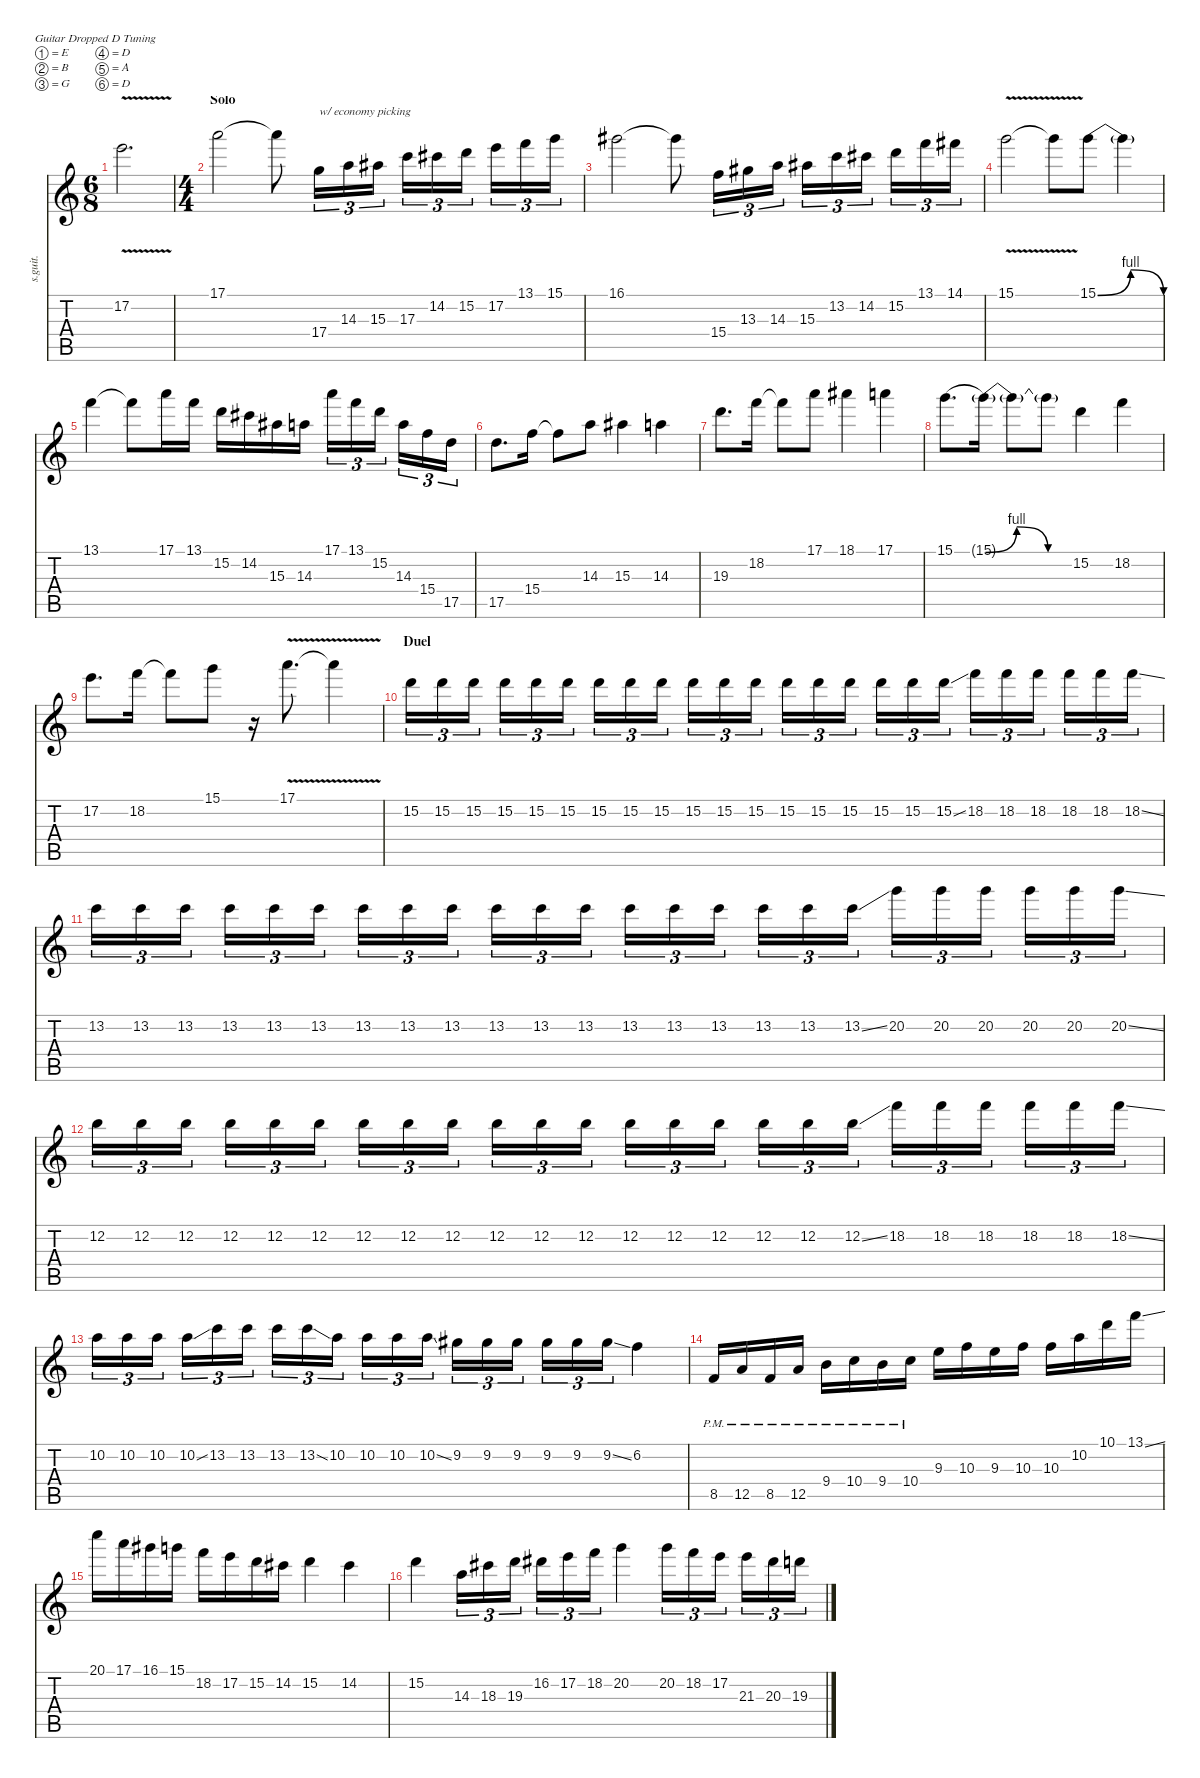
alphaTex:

\defaultSystemsLayout 4
\hideDynamics
\bracketExtendMode nobrackets
\track ("Lead - Synyster Gates" "s.guit.") {instrument distortionguitar}
\staff {score tabs}
\tuning (E4 B3 G3 D3 A2 D2)
\ts (6 8)
\tempo (130 hide)
\clef g2
\ks c
17.2{v}.2{d lyrics (0 "") lyrics (1 "") lyrics (2 "") lyrics (3 "") lyrics (4 "") dy f} |
\ts (4 4)
\beaming (8 2 2 2 2)
\section ("" "Solo")
17.1.2{lyrics (0 "") lyrics (1 "") lyrics (2 "") lyrics (3 "") lyrics (4 "")} 17.1{t}.8{lyrics (0 "") lyrics (1 "") lyrics (2 "") lyrics (3 "") lyrics (4 "")} 17.4.16{tu (3 2) txt "w/ economy picking" lyrics (0 "") lyrics (1 "") lyrics (2 "") lyrics (3 "") lyrics (4 "")} 14.3.16{tu (3 2) lyrics (0 "") lyrics (1 "") lyrics (2 "") lyrics (3 "") lyrics (4 "")} 15.3{acc #}.16{tu (3 2) lyrics (0 "") lyrics (1 "") lyrics (2 "") lyrics (3 "") lyrics (4 "")} 17.3.16{tu (3 2) lyrics (0 "") lyrics (1 "") lyrics (2 "") lyrics (3 "") lyrics (4 "")} 14.2{acc #}.16{tu (3 2) lyrics (0 "") lyrics (1 "") lyrics (2 "") lyrics (3 "") lyrics (4 "")} 15.2.16{tu (3 2) lyrics (0 "") lyrics (1 "") lyrics (2 "") lyrics (3 "") lyrics (4 "")} 17.2.16{tu (3 2) lyrics (0 "") lyrics (1 "") lyrics (2 "") lyrics (3 "") lyrics (4 "")} 13.1.16{tu (3 2) lyrics (0 "") lyrics (1 "") lyrics (2 "") lyrics (3 "") lyrics (4 "")} 15.1.16{tu (3 2) lyrics (0 "") lyrics (1 "") lyrics (2 "") lyrics (3 "") lyrics (4 "")} |
16.1{acc #}.2{lyrics (0 "") lyrics (1 "") lyrics (2 "") lyrics (3 "") lyrics (4 "")} 16.1{t acc #}.8{lyrics (0 "") lyrics (1 "") lyrics (2 "") lyrics (3 "") lyrics (4 "")} 15.4.16{tu (3 2) lyrics (0 "") lyrics (1 "") lyrics (2 "") lyrics (3 "") lyrics (4 "")} 13.3{acc #}.16{tu (3 2) lyrics (0 "") lyrics (1 "") lyrics (2 "") lyrics (3 "") lyrics (4 "")} 14.3.16{tu (3 2) lyrics (0 "") lyrics (1 "") lyrics (2 "") lyrics (3 "") lyrics (4 "")} 15.3{acc #}.16{tu (3 2) lyrics (0 "") lyrics (1 "") lyrics (2 "") lyrics (3 "") lyrics (4 "")} 13.2.16{tu (3 2) lyrics (0 "") lyrics (1 "") lyrics (2 "") lyrics (3 "") lyrics (4 "")} 14.2{acc #}.16{tu (3 2) lyrics (0 "") lyrics (1 "") lyrics (2 "") lyrics (3 "") lyrics (4 "")} 15.2.16{tu (3 2) lyrics (0 "") lyrics (1 "") lyrics (2 "") lyrics (3 "") lyrics (4 "")} 13.1.16{tu (3 2) lyrics (0 "") lyrics (1 "") lyrics (2 "") lyrics (3 "") lyrics (4 "")} 14.1{acc #}.16{tu (3 2) lyrics (0 "") lyrics (1 "") lyrics (2 "") lyrics (3 "") lyrics (4 "")} |
15.1{v}.2{lyrics (0 "") lyrics (1 "") lyrics (2 "") lyrics (3 "") lyrics (4 "")} 15.1{t}.8{lyrics (0 "") lyrics (1 "") lyrics (2 "") lyrics (3 "") lyrics (4 "")} 15.1{be (bendrelease 0 0 30 4 30 4 60 0)}.8{lyrics (0 "") lyrics (1 "") lyrics (2 "") lyrics (3 "") lyrics (4 "")} 15.1{t}.4{lyrics (0 "") lyrics (1 "") lyrics (2 "") lyrics (3 "") lyrics (4 "")} |
13.1.4{lyrics (0 "") lyrics (1 "") lyrics (2 "") lyrics (3 "") lyrics (4 "")} 13.1{t}.8{lyrics (0 "") lyrics (1 "") lyrics (2 "") lyrics (3 "") lyrics (4 "")} 17.1.16{lyrics (0 "") lyrics (1 "") lyrics (2 "") lyrics (3 "") lyrics (4 "")} 13.1.16{lyrics (0 "") lyrics (1 "") lyrics (2 "") lyrics (3 "") lyrics (4 "")} 15.2.16{lyrics (0 "") lyrics (1 "") lyrics (2 "") lyrics (3 "") lyrics (4 "")} 14.2{acc #}.16{lyrics (0 "") lyrics (1 "") lyrics (2 "") lyrics (3 "") lyrics (4 "")} 15.3{acc #}.16{lyrics (0 "") lyrics (1 "") lyrics (2 "") lyrics (3 "") lyrics (4 "")} 14.3.16{lyrics (0 "") lyrics (1 "") lyrics (2 "") lyrics (3 "") lyrics (4 "")} 17.1.16{tu (3 2) lyrics (0 "") lyrics (1 "") lyrics (2 "") lyrics (3 "") lyrics (4 "")} 13.1.16{tu (3 2) lyrics (0 "") lyrics (1 "") lyrics (2 "") lyrics (3 "") lyrics (4 "")} 15.2.16{tu (3 2) lyrics (0 "") lyrics (1 "") lyrics (2 "") lyrics (3 "") lyrics (4 "")} 14.3.16{tu (3 2) lyrics (0 "") lyrics (1 "") lyrics (2 "") lyrics (3 "") lyrics (4 "")} 15.4.16{tu (3 2) lyrics (0 "") lyrics (1 "") lyrics (2 "") lyrics (3 "") lyrics (4 "")} 17.5.16{tu (3 2) lyrics (0 "") lyrics (1 "") lyrics (2 "") lyrics (3 "") lyrics (4 "")} |
17.5.8{d lyrics (0 "") lyrics (1 "") lyrics (2 "") lyrics (3 "") lyrics (4 "")} 15.4.16{lyrics (0 "") lyrics (1 "") lyrics (2 "") lyrics (3 "") lyrics (4 "")} 15.4{t}.8{lyrics (0 "") lyrics (1 "") lyrics (2 "") lyrics (3 "") lyrics (4 "")} 14.3.8{lyrics (0 "") lyrics (1 "") lyrics (2 "") lyrics (3 "") lyrics (4 "")} 15.3{acc #}.4{lyrics (0 "") lyrics (1 "") lyrics (2 "") lyrics (3 "") lyrics (4 "")} 14.3.4{lyrics (0 "") lyrics (1 "") lyrics (2 "") lyrics (3 "") lyrics (4 "")} |
19.3.8{d lyrics (0 "") lyrics (1 "") lyrics (2 "") lyrics (3 "") lyrics (4 "")} 18.2.16{lyrics (0 "") lyrics (1 "") lyrics (2 "") lyrics (3 "") lyrics (4 "")} 18.2{t}.8{lyrics (0 "") lyrics (1 "") lyrics (2 "") lyrics (3 "") lyrics (4 "")} 17.1.8{lyrics (0 "") lyrics (1 "") lyrics (2 "") lyrics (3 "") lyrics (4 "")} 18.1{acc #}.4{lyrics (0 "") lyrics (1 "") lyrics (2 "") lyrics (3 "") lyrics (4 "")} 17.1.4{lyrics (0 "") lyrics (1 "") lyrics (2 "") lyrics (3 "") lyrics (4 "")} |
15.1{be (hold 0 0 60 0)}.8{d lyrics (0 "") lyrics (1 "") lyrics (2 "") lyrics (3 "") lyrics (4 "")} 15.1{be (bendrelease 0 0 15 4 30 4 60 0) t}.16{lyrics (0 "") lyrics (1 "") lyrics (2 "") lyrics (3 "") lyrics (4 "")} 15.1{t}.8{lyrics (0 "") lyrics (1 "") lyrics (2 "") lyrics (3 "") lyrics (4 "")} 15.1{be (hold 0 0 60 0) t}.8{lyrics (0 "") lyrics (1 "") lyrics (2 "") lyrics (3 "") lyrics (4 "")} 15.2.4{lyrics (0 "") lyrics (1 "") lyrics (2 "") lyrics (3 "") lyrics (4 "")} 18.2.4{lyrics (0 "") lyrics (1 "") lyrics (2 "") lyrics (3 "") lyrics (4 "")} |
17.2.8{d lyrics (0 "") lyrics (1 "") lyrics (2 "") lyrics (3 "") lyrics (4 "")} 18.2.16{lyrics (0 "") lyrics (1 "") lyrics (2 "") lyrics (3 "") lyrics (4 "")} 18.2{t}.8{lyrics (0 "") lyrics (1 "") lyrics (2 "") lyrics (3 "") lyrics (4 "")} 15.1.8{lyrics (0 "") lyrics (1 "") lyrics (2 "") lyrics (3 "") lyrics (4 "")} r.16 17.1{v}.8{d lyrics (0 "") lyrics (1 "") lyrics (2 "") lyrics (3 "") lyrics (4 "")} 17.1{t}.4{lyrics (0 "") lyrics (1 "") lyrics (2 "") lyrics (3 "") lyrics (4 "")} |
\section ("" "Duel")
15.2.16{tu (3 2) lyrics (0 "") lyrics (1 "") lyrics (2 "") lyrics (3 "") lyrics (4 "")} 15.2.16{tu (3 2) lyrics (0 "") lyrics (1 "") lyrics (2 "") lyrics (3 "") lyrics (4 "")} 15.2.16{tu (3 2) lyrics (0 "") lyrics (1 "") lyrics (2 "") lyrics (3 "") lyrics (4 "")} 15.2.16{tu (3 2) lyrics (0 "") lyrics (1 "") lyrics (2 "") lyrics (3 "") lyrics (4 "")} 15.2.16{tu (3 2) lyrics (0 "") lyrics (1 "") lyrics (2 "") lyrics (3 "") lyrics (4 "")} 15.2.16{tu (3 2) lyrics (0 "") lyrics (1 "") lyrics (2 "") lyrics (3 "") lyrics (4 "")} 15.2.16{tu (3 2) lyrics (0 "") lyrics (1 "") lyrics (2 "") lyrics (3 "") lyrics (4 "")} 15.2.16{tu (3 2) lyrics (0 "") lyrics (1 "") lyrics (2 "") lyrics (3 "") lyrics (4 "")} 15.2.16{tu (3 2) lyrics (0 "") lyrics (1 "") lyrics (2 "") lyrics (3 "") lyrics (4 "")} 15.2.16{tu (3 2) lyrics (0 "") lyrics (1 "") lyrics (2 "") lyrics (3 "") lyrics (4 "")} 15.2.16{tu (3 2) lyrics (0 "") lyrics (1 "") lyrics (2 "") lyrics (3 "") lyrics (4 "")} 15.2.16{tu (3 2) lyrics (0 "") lyrics (1 "") lyrics (2 "") lyrics (3 "") lyrics (4 "")} 15.2.16{tu (3 2) lyrics (0 "") lyrics (1 "") lyrics (2 "") lyrics (3 "") lyrics (4 "")} 15.2.16{tu (3 2) lyrics (0 "") lyrics (1 "") lyrics (2 "") lyrics (3 "") lyrics (4 "")} 15.2.16{tu (3 2) lyrics (0 "") lyrics (1 "") lyrics (2 "") lyrics (3 "") lyrics (4 "")} 15.2.16{tu (3 2) lyrics (0 "") lyrics (1 "") lyrics (2 "") lyrics (3 "") lyrics (4 "")} 15.2.16{tu (3 2) lyrics (0 "") lyrics (1 "") lyrics (2 "") lyrics (3 "") lyrics (4 "")} 15.2{ss}.16{tu (3 2) lyrics (0 "") lyrics (1 "") lyrics (2 "") lyrics (3 "") lyrics (4 "")} 18.2.16{tu (3 2) lyrics (0 "") lyrics (1 "") lyrics (2 "") lyrics (3 "") lyrics (4 "")} 18.2.16{tu (3 2) lyrics (0 "") lyrics (1 "") lyrics (2 "") lyrics (3 "") lyrics (4 "")} 18.2.16{tu (3 2) lyrics (0 "") lyrics (1 "") lyrics (2 "") lyrics (3 "") lyrics (4 "")} 18.2.16{tu (3 2) lyrics (0 "") lyrics (1 "") lyrics (2 "") lyrics (3 "") lyrics (4 "")} 18.2.16{tu (3 2) lyrics (0 "") lyrics (1 "") lyrics (2 "") lyrics (3 "") lyrics (4 "")} 18.2{ss}.16{tu (3 2) lyrics (0 "") lyrics (1 "") lyrics (2 "") lyrics (3 "") lyrics (4 "")} |
13.2.16{tu (3 2) lyrics (0 "") lyrics (1 "") lyrics (2 "") lyrics (3 "") lyrics (4 "")} 13.2.16{tu (3 2) lyrics (0 "") lyrics (1 "") lyrics (2 "") lyrics (3 "") lyrics (4 "")} 13.2.16{tu (3 2) lyrics (0 "") lyrics (1 "") lyrics (2 "") lyrics (3 "") lyrics (4 "")} 13.2.16{tu (3 2) lyrics (0 "") lyrics (1 "") lyrics (2 "") lyrics (3 "") lyrics (4 "")} 13.2.16{tu (3 2) lyrics (0 "") lyrics (1 "") lyrics (2 "") lyrics (3 "") lyrics (4 "")} 13.2.16{tu (3 2) lyrics (0 "") lyrics (1 "") lyrics (2 "") lyrics (3 "") lyrics (4 "")} 13.2.16{tu (3 2) lyrics (0 "") lyrics (1 "") lyrics (2 "") lyrics (3 "") lyrics (4 "")} 13.2.16{tu (3 2) lyrics (0 "") lyrics (1 "") lyrics (2 "") lyrics (3 "") lyrics (4 "")} 13.2.16{tu (3 2) lyrics (0 "") lyrics (1 "") lyrics (2 "") lyrics (3 "") lyrics (4 "")} 13.2.16{tu (3 2) lyrics (0 "") lyrics (1 "") lyrics (2 "") lyrics (3 "") lyrics (4 "")} 13.2.16{tu (3 2) lyrics (0 "") lyrics (1 "") lyrics (2 "") lyrics (3 "") lyrics (4 "")} 13.2.16{tu (3 2) lyrics (0 "") lyrics (1 "") lyrics (2 "") lyrics (3 "") lyrics (4 "")} 13.2.16{tu (3 2) lyrics (0 "") lyrics (1 "") lyrics (2 "") lyrics (3 "") lyrics (4 "")} 13.2.16{tu (3 2) lyrics (0 "") lyrics (1 "") lyrics (2 "") lyrics (3 "") lyrics (4 "")} 13.2.16{tu (3 2) lyrics (0 "") lyrics (1 "") lyrics (2 "") lyrics (3 "") lyrics (4 "")} 13.2.16{tu (3 2) lyrics (0 "") lyrics (1 "") lyrics (2 "") lyrics (3 "") lyrics (4 "")} 13.2.16{tu (3 2) lyrics (0 "") lyrics (1 "") lyrics (2 "") lyrics (3 "") lyrics (4 "")} 13.2{ss}.16{tu (3 2) lyrics (0 "") lyrics (1 "") lyrics (2 "") lyrics (3 "") lyrics (4 "")} 20.2.16{tu (3 2) lyrics (0 "") lyrics (1 "") lyrics (2 "") lyrics (3 "") lyrics (4 "")} 20.2.16{tu (3 2) lyrics (0 "") lyrics (1 "") lyrics (2 "") lyrics (3 "") lyrics (4 "")} 20.2.16{tu (3 2) lyrics (0 "") lyrics (1 "") lyrics (2 "") lyrics (3 "") lyrics (4 "")} 20.2.16{tu (3 2) lyrics (0 "") lyrics (1 "") lyrics (2 "") lyrics (3 "") lyrics (4 "")} 20.2.16{tu (3 2) lyrics (0 "") lyrics (1 "") lyrics (2 "") lyrics (3 "") lyrics (4 "")} 20.2{ss}.16{tu (3 2) lyrics (0 "") lyrics (1 "") lyrics (2 "") lyrics (3 "") lyrics (4 "")} |
12.2.16{tu (3 2) lyrics (0 "") lyrics (1 "") lyrics (2 "") lyrics (3 "") lyrics (4 "")} 12.2.16{tu (3 2) lyrics (0 "") lyrics (1 "") lyrics (2 "") lyrics (3 "") lyrics (4 "")} 12.2.16{tu (3 2) lyrics (0 "") lyrics (1 "") lyrics (2 "") lyrics (3 "") lyrics (4 "")} 12.2.16{tu (3 2) lyrics (0 "") lyrics (1 "") lyrics (2 "") lyrics (3 "") lyrics (4 "")} 12.2.16{tu (3 2) lyrics (0 "") lyrics (1 "") lyrics (2 "") lyrics (3 "") lyrics (4 "")} 12.2.16{tu (3 2) lyrics (0 "") lyrics (1 "") lyrics (2 "") lyrics (3 "") lyrics (4 "")} 12.2.16{tu (3 2) lyrics (0 "") lyrics (1 "") lyrics (2 "") lyrics (3 "") lyrics (4 "")} 12.2.16{tu (3 2) lyrics (0 "") lyrics (1 "") lyrics (2 "") lyrics (3 "") lyrics (4 "")} 12.2.16{tu (3 2) lyrics (0 "") lyrics (1 "") lyrics (2 "") lyrics (3 "") lyrics (4 "")} 12.2.16{tu (3 2) lyrics (0 "") lyrics (1 "") lyrics (2 "") lyrics (3 "") lyrics (4 "")} 12.2.16{tu (3 2) lyrics (0 "") lyrics (1 "") lyrics (2 "") lyrics (3 "") lyrics (4 "")} 12.2.16{tu (3 2) lyrics (0 "") lyrics (1 "") lyrics (2 "") lyrics (3 "") lyrics (4 "")} 12.2.16{tu (3 2) lyrics (0 "") lyrics (1 "") lyrics (2 "") lyrics (3 "") lyrics (4 "")} 12.2.16{tu (3 2) lyrics (0 "") lyrics (1 "") lyrics (2 "") lyrics (3 "") lyrics (4 "")} 12.2.16{tu (3 2) lyrics (0 "") lyrics (1 "") lyrics (2 "") lyrics (3 "") lyrics (4 "")} 12.2.16{tu (3 2) lyrics (0 "") lyrics (1 "") lyrics (2 "") lyrics (3 "") lyrics (4 "")} 12.2.16{tu (3 2) lyrics (0 "") lyrics (1 "") lyrics (2 "") lyrics (3 "") lyrics (4 "")} 12.2{ss}.16{tu (3 2) lyrics (0 "") lyrics (1 "") lyrics (2 "") lyrics (3 "") lyrics (4 "")} 18.2.16{tu (3 2) lyrics (0 "") lyrics (1 "") lyrics (2 "") lyrics (3 "") lyrics (4 "")} 18.2.16{tu (3 2) lyrics (0 "") lyrics (1 "") lyrics (2 "") lyrics (3 "") lyrics (4 "")} 18.2.16{tu (3 2) lyrics (0 "") lyrics (1 "") lyrics (2 "") lyrics (3 "") lyrics (4 "")} 18.2.16{tu (3 2) lyrics (0 "") lyrics (1 "") lyrics (2 "") lyrics (3 "") lyrics (4 "")} 18.2.16{tu (3 2) lyrics (0 "") lyrics (1 "") lyrics (2 "") lyrics (3 "") lyrics (4 "")} 18.2{ss}.16{tu (3 2) lyrics (0 "") lyrics (1 "") lyrics (2 "") lyrics (3 "") lyrics (4 "")} |
10.2.16{tu (3 2) lyrics (0 "") lyrics (1 "") lyrics (2 "") lyrics (3 "") lyrics (4 "")} 10.2.16{tu (3 2) lyrics (0 "") lyrics (1 "") lyrics (2 "") lyrics (3 "") lyrics (4 "")} 10.2.16{tu (3 2) lyrics (0 "") lyrics (1 "") lyrics (2 "") lyrics (3 "") lyrics (4 "")} 10.2{ss}.16{tu (3 2) lyrics (0 "") lyrics (1 "") lyrics (2 "") lyrics (3 "") lyrics (4 "")} 13.2.16{tu (3 2) lyrics (0 "") lyrics (1 "") lyrics (2 "") lyrics (3 "") lyrics (4 "")} 13.2.16{tu (3 2) lyrics (0 "") lyrics (1 "") lyrics (2 "") lyrics (3 "") lyrics (4 "")} 13.2.16{tu (3 2) lyrics (0 "") lyrics (1 "") lyrics (2 "") lyrics (3 "") lyrics (4 "")} 13.2{ss}.16{tu (3 2) lyrics (0 "") lyrics (1 "") lyrics (2 "") lyrics (3 "") lyrics (4 "")} 10.2.16{tu (3 2) lyrics (0 "") lyrics (1 "") lyrics (2 "") lyrics (3 "") lyrics (4 "")} 10.2.16{tu (3 2) lyrics (0 "") lyrics (1 "") lyrics (2 "") lyrics (3 "") lyrics (4 "")} 10.2.16{tu (3 2) lyrics (0 "") lyrics (1 "") lyrics (2 "") lyrics (3 "") lyrics (4 "")} 10.2{ss}.16{tu (3 2) lyrics (0 "") lyrics (1 "") lyrics (2 "") lyrics (3 "") lyrics (4 "")} 9.2{acc #}.16{tu (3 2) lyrics (0 "") lyrics (1 "") lyrics (2 "") lyrics (3 "") lyrics (4 "")} 9.2{acc #}.16{tu (3 2) lyrics (0 "") lyrics (1 "") lyrics (2 "") lyrics (3 "") lyrics (4 "")} 9.2{acc #}.16{tu (3 2) lyrics (0 "") lyrics (1 "") lyrics (2 "") lyrics (3 "") lyrics (4 "")} 9.2{acc #}.16{tu (3 2) lyrics (0 "") lyrics (1 "") lyrics (2 "") lyrics (3 "") lyrics (4 "")} 9.2{acc #}.16{tu (3 2) lyrics (0 "") lyrics (1 "") lyrics (2 "") lyrics (3 "") lyrics (4 "")} 9.2{ss acc #}.16{tu (3 2) lyrics (0 "") lyrics (1 "") lyrics (2 "") lyrics (3 "") lyrics (4 "")} 6.2.4{lyrics (0 "") lyrics (1 "") lyrics (2 "") lyrics (3 "") lyrics (4 "")} |
8.5{pm}.16{lyrics (0 "") lyrics (1 "") lyrics (2 "") lyrics (3 "") lyrics (4 "")} 12.5{pm}.16{lyrics (0 "") lyrics (1 "") lyrics (2 "") lyrics (3 "") lyrics (4 "")} 8.5{pm}.16{lyrics (0 "") lyrics (1 "") lyrics (2 "") lyrics (3 "") lyrics (4 "")} 12.5{pm}.16{lyrics (0 "") lyrics (1 "") lyrics (2 "") lyrics (3 "") lyrics (4 "")} 9.4{pm}.16{lyrics (0 "") lyrics (1 "") lyrics (2 "") lyrics (3 "") lyrics (4 "")} 10.4{pm}.16{lyrics (0 "") lyrics (1 "") lyrics (2 "") lyrics (3 "") lyrics (4 "")} 9.4{pm}.16{lyrics (0 "") lyrics (1 "") lyrics (2 "") lyrics (3 "") lyrics (4 "")} 10.4{pm}.16{lyrics (0 "") lyrics (1 "") lyrics (2 "") lyrics (3 "") lyrics (4 "")} 9.3.16{lyrics (0 "") lyrics (1 "") lyrics (2 "") lyrics (3 "") lyrics (4 "")} 10.3.16{lyrics (0 "") lyrics (1 "") lyrics (2 "") lyrics (3 "") lyrics (4 "")} 9.3.16{lyrics (0 "") lyrics (1 "") lyrics (2 "") lyrics (3 "") lyrics (4 "")} 10.3.16{lyrics (0 "") lyrics (1 "") lyrics (2 "") lyrics (3 "") lyrics (4 "")} 10.3.16{lyrics (0 "") lyrics (1 "") lyrics (2 "") lyrics (3 "") lyrics (4 "")} 10.2.16{lyrics (0 "") lyrics (1 "") lyrics (2 "") lyrics (3 "") lyrics (4 "")} 10.1.16{lyrics (0 "") lyrics (1 "") lyrics (2 "") lyrics (3 "") lyrics (4 "")} 13.1{ss}.16{lyrics (0 "") lyrics (1 "") lyrics (2 "") lyrics (3 "") lyrics (4 "")} |
20.1.16{lyrics (0 "") lyrics (1 "") lyrics (2 "") lyrics (3 "") lyrics (4 "")} 17.1.16{lyrics (0 "") lyrics (1 "") lyrics (2 "") lyrics (3 "") lyrics (4 "")} 16.1{acc #}.16{lyrics (0 "") lyrics (1 "") lyrics (2 "") lyrics (3 "") lyrics (4 "")} 15.1.16{lyrics (0 "") lyrics (1 "") lyrics (2 "") lyrics (3 "") lyrics (4 "")} 18.2.16{lyrics (0 "") lyrics (1 "") lyrics (2 "") lyrics (3 "") lyrics (4 "")} 17.2.16{lyrics (0 "") lyrics (1 "") lyrics (2 "") lyrics (3 "") lyrics (4 "")} 15.2.16{lyrics (0 "") lyrics (1 "") lyrics (2 "") lyrics (3 "") lyrics (4 "")} 14.2{acc #}.16{lyrics (0 "") lyrics (1 "") lyrics (2 "") lyrics (3 "") lyrics (4 "")} 15.2.4{lyrics (0 "") lyrics (1 "") lyrics (2 "") lyrics (3 "") lyrics (4 "")} 14.2{acc #}.4{lyrics (0 "") lyrics (1 "") lyrics (2 "") lyrics (3 "") lyrics (4 "")} |
15.2.4{lyrics (0 "") lyrics (1 "") lyrics (2 "") lyrics (3 "") lyrics (4 "")} 14.3.16{tu (3 2) lyrics (0 "") lyrics (1 "") lyrics (2 "") lyrics (3 "") lyrics (4 "")} 18.3{acc #}.16{tu (3 2) lyrics (0 "") lyrics (1 "") lyrics (2 "") lyrics (3 "") lyrics (4 "")} 19.3.16{tu (3 2) lyrics (0 "") lyrics (1 "") lyrics (2 "") lyrics (3 "") lyrics (4 "")} 16.2{acc #}.16{tu (3 2) lyrics (0 "") lyrics (1 "") lyrics (2 "") lyrics (3 "") lyrics (4 "")} 17.2.16{tu (3 2) lyrics (0 "") lyrics (1 "") lyrics (2 "") lyrics (3 "") lyrics (4 "")} 18.2.16{tu (3 2) lyrics (0 "") lyrics (1 "") lyrics (2 "") lyrics (3 "") lyrics (4 "")} 20.2.4{lyrics (0 "") lyrics (1 "") lyrics (2 "") lyrics (3 "") lyrics (4 "")} 20.2.16{tu (3 2) lyrics (0 "") lyrics (1 "") lyrics (2 "") lyrics (3 "") lyrics (4 "")} 18.2.16{tu (3 2) lyrics (0 "") lyrics (1 "") lyrics (2 "") lyrics (3 "") lyrics (4 "")} 17.2.16{tu (3 2) lyrics (0 "") lyrics (1 "") lyrics (2 "") lyrics (3 "") lyrics (4 "")} 21.3.16{tu (3 2) lyrics (0 "") lyrics (1 "") lyrics (2 "") lyrics (3 "") lyrics (4 "")} 20.3{acc #}.16{tu (3 2) lyrics (0 "") lyrics (1 "") lyrics (2 "") lyrics (3 "") lyrics (4 "")} 19.3.16{tu (3 2) lyrics (0 "") lyrics (1 "") lyrics (2 "") lyrics (3 "") lyrics (4 "")}
